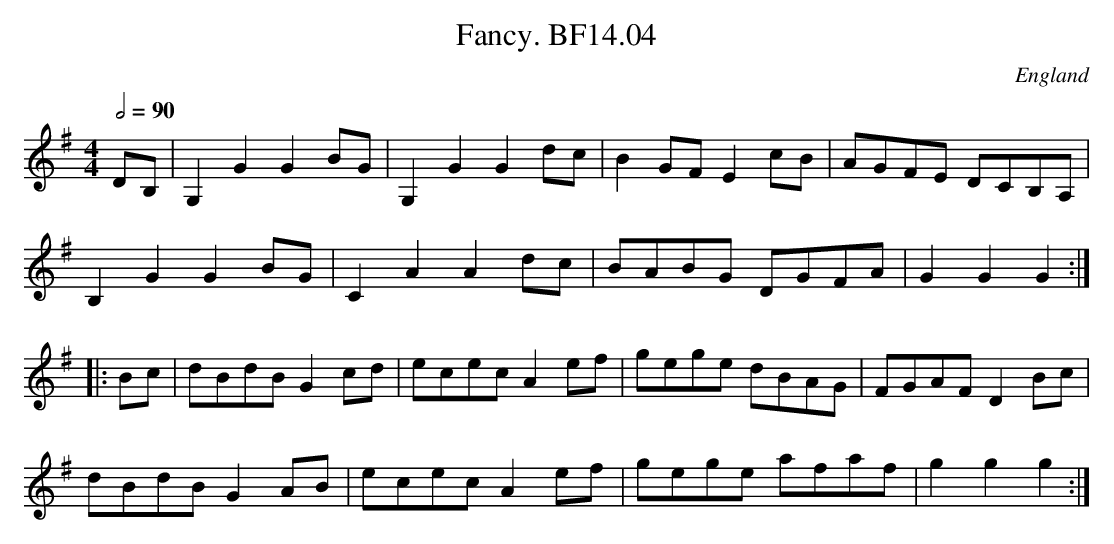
X:1
T:Fancy. BF14.04
M:4/4
Q:1/2=90
O:England
K:G major
DB,|G,2G2G2BG|G,2G2G2dc|B2GFE2cB|AGFE DCB,A,|!
B,2G2G2BG|C2A2A2dc|BABG DGFA|G2G2G2:|!
|:Bc|dBdBG2cd|ececA2ef|gege dBAG|FGAFD2Bc|!
dBdBG2AB|ececA2ef|gege afaf|g2g2g2:|
